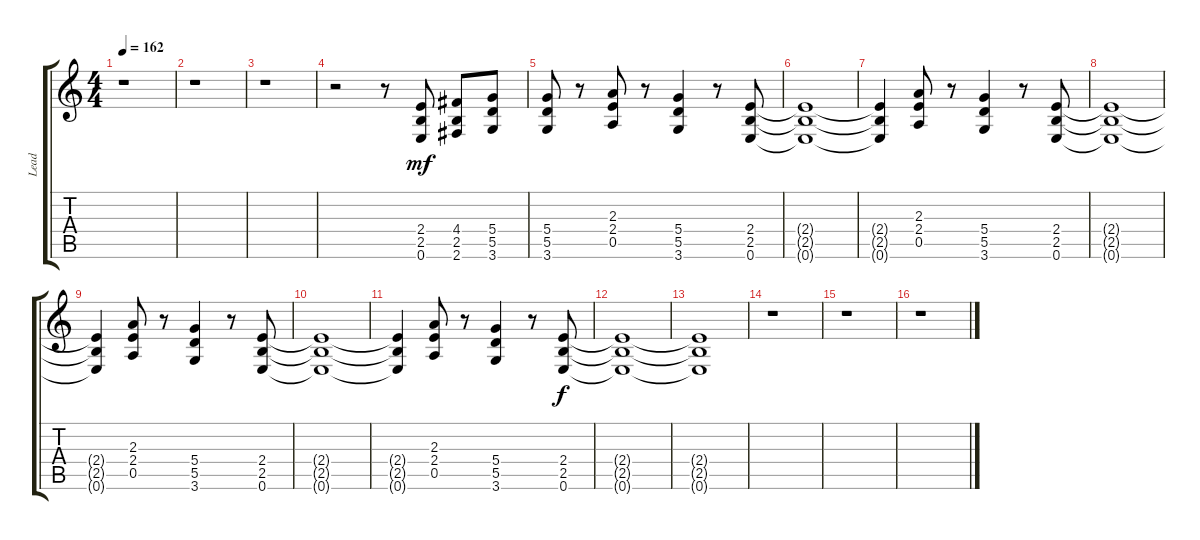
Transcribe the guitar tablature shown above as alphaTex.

\track ("Lead" "Lead") {instrument overdrivenguitar}
\staff {score tabs}
\tuning (E4 B3 G3 D3 A2 E2) {hide}
\ts (4 4)
\tempo 162
\clef g2
\ks c
r.1{dy mp} |
r.1 |
r.1 |
r.2 r.8 (2.4 2.5 0.6).8{dy mf volume 12 instrument overdrivenguitar} (4.4 2.5 2.6).8 (5.4 5.5 3.6).8 |
(5.4 5.5 3.6).8 r.8 (2.3 2.4 0.5).8 r.8 (5.4 5.5 3.6).4 r.8 (2.4 2.5 0.6).8 |
(2.4{t} 2.5{t} 0.6{t}).1 |
(2.4{t} 2.5{t} 0.6{t}).4 (2.3 2.4 0.5).8 r.8 (5.4 5.5 3.6).4 r.8 (2.4 2.5 0.6).8 |
(2.4{t} 2.5{t} 0.6{t}).1 |
(2.4{t} 2.5{t} 0.6{t}).4 (2.3 2.4 0.5).8 r.8 (5.4 5.5 3.6).4 r.8 (2.4 2.5 0.6).8 |
(2.4{t} 2.5{t} 0.6{t}).1 |
(2.4{t} 2.5{t} 0.6{t}).4 (2.3 2.4 0.5).8 r.8 (5.4 5.5 3.6).4 r.8 (2.4 2.5 0.6).8{dy f} |
(2.4{t} 2.5{t} 0.6{t}).1 |
(2.4{t} 2.5{t} 0.6{t}).1 |
r.1 |
r.1 |
r.1
